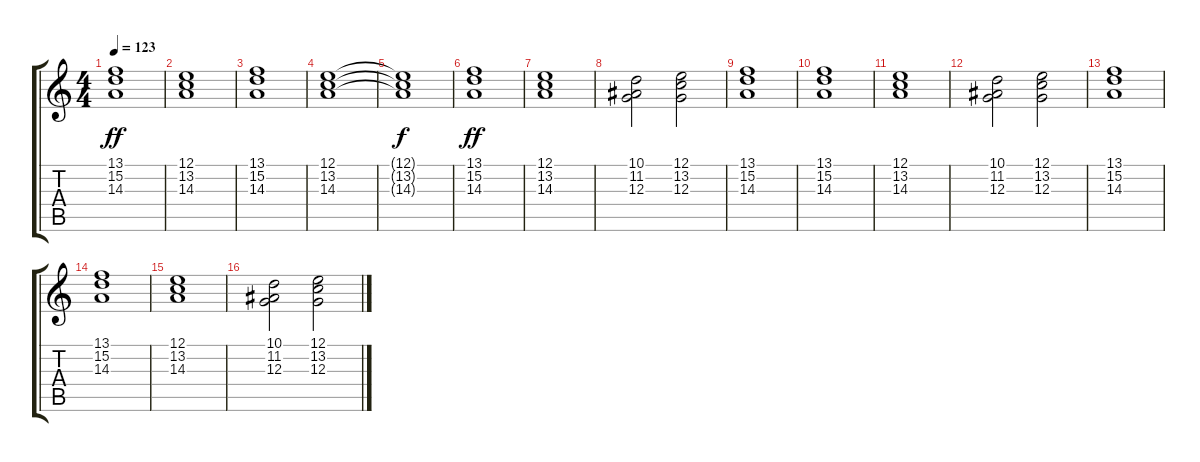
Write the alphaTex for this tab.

\track "" {instrument fx7echoes}
\staff {score tabs}
\tuning (E4 B3 G3 D3 A2 E2) {hide}
\ts (4 4)
\tempo 123
\clef g2
\ks c
(13.1 15.2 14.3).1{dy ff} |
(12.1 13.2 14.3).1 |
(13.1 15.2 14.3).1 |
(12.1 13.2 14.3).1 |
(12.1{t} 13.2{t} 14.3{t}).1{dy f} |
(13.1 15.2 14.3).1{dy ff} |
(12.1 13.2 14.3).1 |
(10.1 11.2 12.3).2 (12.1 13.2 12.3).2 |
(13.1 15.2 14.3).1 |
(13.1 15.2 14.3).1 |
(12.1 13.2 14.3).1 |
(10.1 11.2 12.3).2 (12.1 13.2 12.3).2 |
(13.1 15.2 14.3).1 |
(13.1 15.2 14.3).1 |
(12.1 13.2 14.3).1 |
(10.1 11.2 12.3).2 (12.1 13.2 12.3).2
